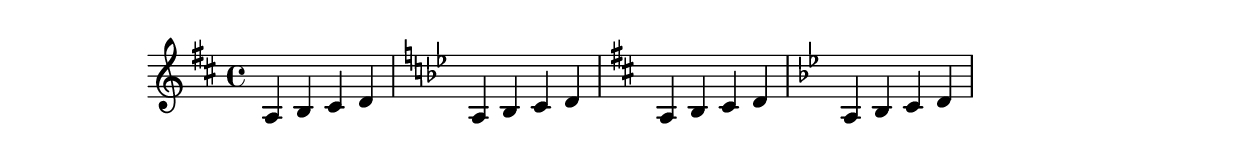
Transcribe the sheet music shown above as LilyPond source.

%% Do not edit this file; it is automatically
%% generated from LSR http://lsr.dsi.unimi.it
%% This file is in the public domain.
\version "2.13.16"

\header {
  lsrtags = "pitches"

%% Translation of GIT committish: d2119a9e5e951c6ae850322f41444ac98d1ed492
doctitlees = "Evitar que se impriman becuadros cuando cambia la armadura"

texidoces = "

Cuando cambia la armadura de la tonalidad, se imprimen becuadros
automáticamente para cancelar las alteraciones de las armaduras
anteriores.  Esto se puede evitar estableciendo al valor @qq{falso} la
propiedad @code{printKeyCancellation} del contexto @code{Staff}.

"

%% Translation of GIT committish: 0a868be38a775ecb1ef935b079000cebbc64de40
doctitlede = "Auflösungzeichen nicht setzen wenn die Tonart wechselt"

texidocde = "
Wenn die Tonart wechselt, werden automatisch Auflösungszeichen ausgegeben,
um Versetzungszeichen der vorherigen Tonart aufzulösen.  Das kann
verhindert werden, indem die @code{printKeyCancellation}-Eigenschaft
im @code{Staff}-Kontext auf \"false\" gesetzt wird.
"
%% Translation of GIT committish: 58a29969da425eaf424946f4119e601545fb7a7e
  texidocfr = "
Après un changement de tonalité, un bécarre est imprimé pour annuler
toute altération précédente.  Ceci peut être supprimé en réglant à
@code{\"false\"} la propriété @code{printKeyCancellation} du contexte
@code{Staff}. 

"

  doctitlefr = "Suppression des bécarres superflus après un changement de
tonalité"

  texidoc = "
When the key signature changes, natural signs are automatically printed
to cancel any accidentals from previous key signatures.  This may be
prevented by setting to @code{f} the @code{printKeyCancellation}
property in the @code{Staff} context.

"
  doctitle = "Preventing natural signs from being printed when the key signature changes"
} % begin verbatim

\relative c' {
  \key d \major
  a4 b cis d
  \key g \minor
  a4 bes c d
  \set Staff.printKeyCancellation = ##f
  \key d \major
  a4 b cis d
  \key g \minor
  a4 bes c d
}

